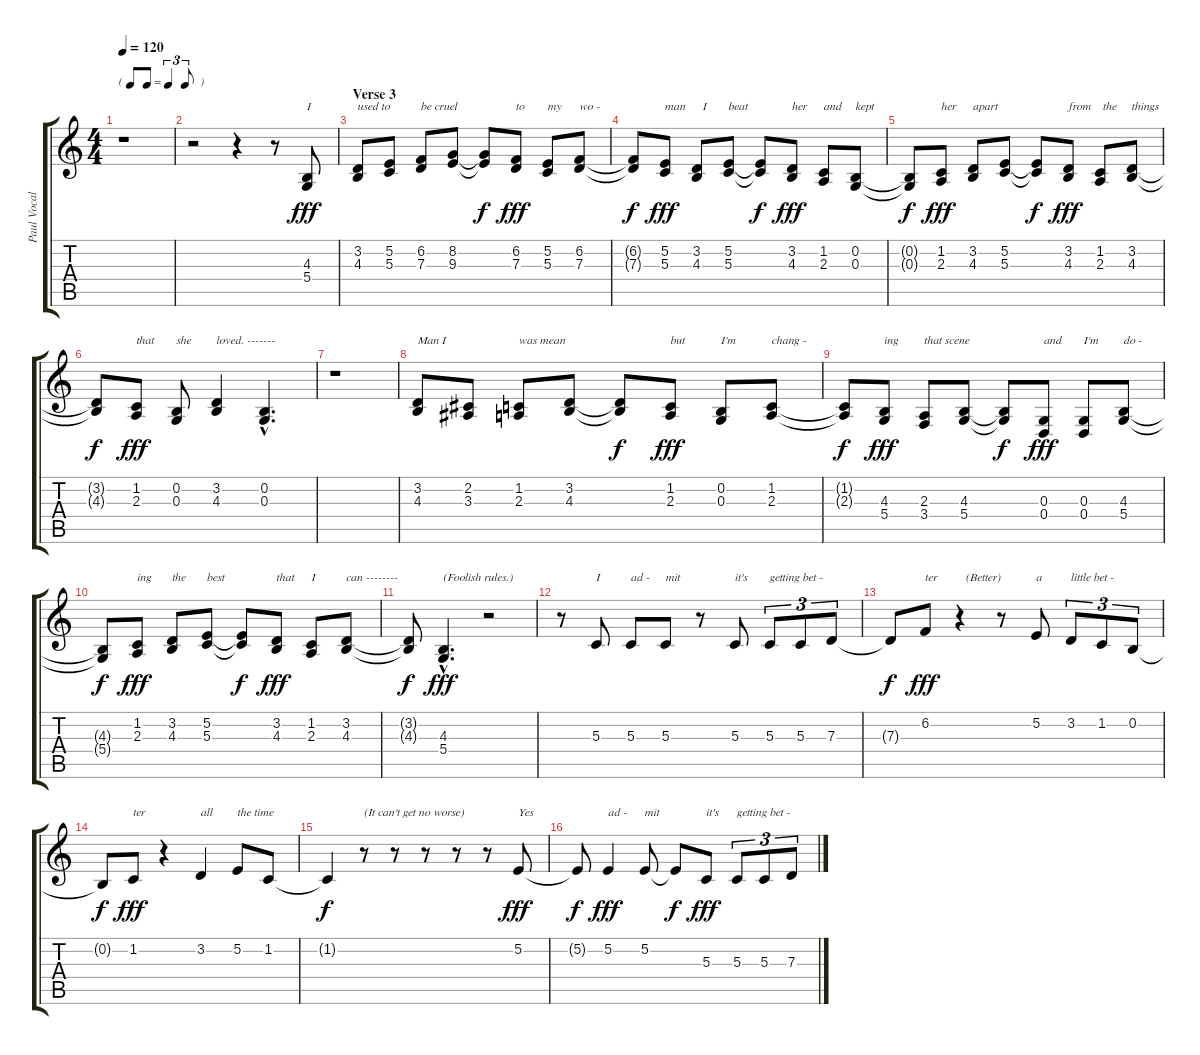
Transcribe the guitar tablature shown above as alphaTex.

\track ("Paul Vocals" "Paul Vocal") {instrument clarinet}
\staff {score tabs}
\tuning (E4 B3 G3 D3 A2 E2) {hide}
\ts (4 4)
\tf triplet8th
\tempo 120
\clef g2
\ks c
r.1{dy f} |
r.2 r.4 r.8 (4.3 5.4).8{txt "I" dy fff} |
\section ("" "Verse 3")
(3.2 4.3).8{txt "used to"} (5.2 5.3).8 (6.2 7.3).8{txt "be cruel"} (8.2 9.3).8 (8.2{t} 9.3{t}).8{dy f} (6.2 7.3).8{txt "to" dy fff} (5.2 5.3).8{txt "my"} (6.2 7.3).8{txt "wo -"} |
(6.2{t} 7.3{t}).8{dy f} (5.2 5.3).8{txt "man" dy fff} (3.2 4.3).8{txt "  I"} (5.2 5.3).8{txt "beat"} (5.2{t} 5.3{t}).8{dy f} (3.2 4.3).8{txt "her" dy fff} (1.2 2.3).8{txt "and"} (0.2 0.3).8{txt "kept"} |
(0.2{t} 0.3{t}).8{dy f} (1.2 2.3).8{txt "her" dy fff} (3.2 4.3).8{txt "apart"} (5.2 5.3).8 (5.2{t} 5.3{t}).8{dy f} (3.2 4.3).8{txt "from" dy fff} (1.2 2.3).8{txt " the"} (3.2 4.3).8{txt "things"} |
(3.2{t} 4.3{t}).8{dy f} (1.2 2.3).8{txt "that" dy fff} (0.2 0.3).8{txt "she"} (3.2 4.3).4{txt "loved. -------"} (0.2{hac} 0.3{hac}).4{d} |
r.1 |
(3.2 4.3).8{txt "Man I"} (2.2 3.3).8 (1.2 2.3).8{txt "was mean"} (3.2 4.3).8 (3.2{t} 4.3{t}).8{dy f} (1.2 2.3).8{txt "but" dy fff} (0.2 0.3).8{txt "I'm"} (1.2 2.3).8{txt "chang -"} |
(1.2{t} 2.3{t}).8{dy f} (4.3 5.4).8{txt "ing" dy fff} (2.3 3.4).8{txt "that scene"} (4.3 5.4).8 (4.3{t} 5.4{t}).8{dy f} (0.3 0.4).8{txt "and" dy fff} (0.3 0.4).8{txt "I'm"} (4.3 5.4).8{txt "do -"} |
(4.3{t} 5.4{t}).8{dy f} (1.2 2.3).8{txt "ing" dy fff} (3.2 4.3).8{txt "the"} (5.2 5.3).8{txt "best"} (5.2{t} 5.3{t}).8{dy f} (3.2 4.3).8{txt "that" dy fff} (1.2 2.3).8{txt "I"} (3.2 4.3).8{txt "can --------"} |
(3.2{t} 4.3{t}).8{dy f} (4.3{hac} 5.4{hac}).4{d txt "(Foolish rules.)" dy fff} r.2 |
r.8 5.3.8{txt "I"} 5.3.8{txt "ad -"} 5.3.8{txt "mit"} r.8 5.3.8{txt "it's"} 5.3.8{tu (3 2) txt "getting bet -"} 5.3.8{tu (3 2)} 7.3.8{tu (3 2)} |
7.3{t}.8{dy f} 6.2.8{txt "ter" dy fff} r.4{txt "  (Better)"} r.8 5.2.8{txt "a"} 3.2.8{tu (3 2) txt "little bet -"} 1.2.8{tu (3 2)} 0.2.8{tu (3 2)} |
0.2{t}.8{dy f} 1.2.8{txt "ter" dy fff} r.4 3.2.4{txt "all"} 5.2.8{txt "the time"} 1.2.8 |
1.2{t}.4{dy f} r.8{txt "(It can't get no worse)"} r.8 r.8 r.8 r.8 5.2.8{txt "Yes" dy fff} |
5.2{t}.8{dy f} 5.2.4{txt "ad -" dy fff} 5.2.8{txt "mit"} 5.2{t}.8{dy f} 5.3.8{txt "it's" dy fff} 5.3.8{tu (3 2) txt "getting bet -"} 5.3.8{tu (3 2)} 7.3.8{tu (3 2)}
